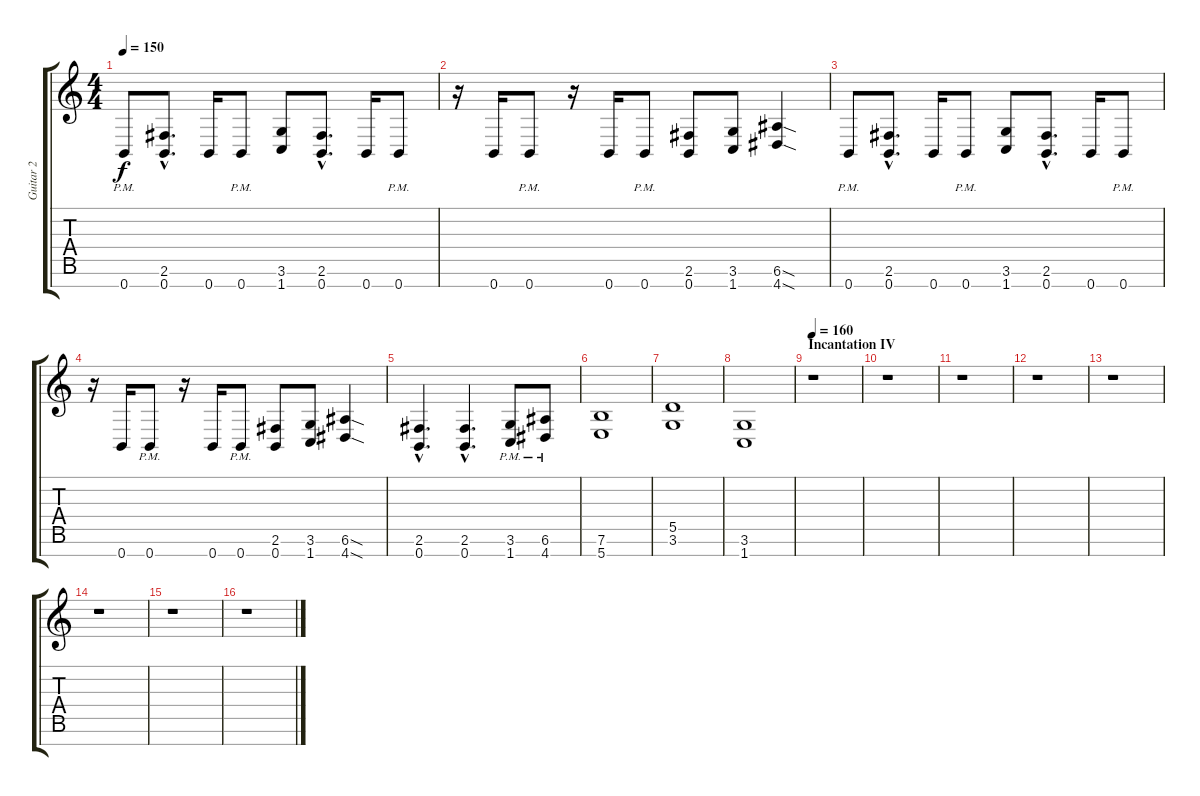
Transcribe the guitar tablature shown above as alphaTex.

\track ("Guitar 2" "Guitar 2") {instrument distortionguitar}
\staff {score tabs}
\tuning (E4 B3 G3 D3 A2 E2 B1) {hide}
\ts (4 4)
\section ("" "")
\tempo 150
\clef g2
\ks c
0.7{pm}.8{dy f} (2.6{hac} 0.7{hac}).8{d} 0.7.16 0.7{pm}.8 (3.6 1.7).8 (2.6{hac} 0.7{hac}).8{d} 0.7.16 0.7{pm}.8 |
r.16 0.7.16 0.7{pm}.8 r.16 0.7.16 0.7{pm}.8 (2.6 0.7).8 (3.6 1.7).8 (6.6{sod} 4.7{sod}).4 |
0.7{pm}.8 (2.6{hac} 0.7{hac}).8{d} 0.7.16 0.7{pm}.8 (3.6 1.7).8 (2.6{hac} 0.7{hac}).8{d} 0.7.16 0.7{pm}.8 |
r.16 0.7.16 0.7{pm}.8 r.16 0.7.16 0.7{pm}.8 (2.6 0.7).8 (3.6 1.7).8 (6.6{sod} 4.7{sod}).4 |
\section ("" "")
(2.6{hac} 0.7{hac}).4{d} (2.6{hac} 0.7{hac}).4{d} (3.6{pm} 1.7{pm}).8 (6.6{pm} 4.7{pm}).8 |
(7.6 5.7).1 |
(5.5 3.6).1 |
(3.6 1.7).1 |
\section ("" "Incantation IV")
\tempo 160
r.1 |
r.1 |
r.1 |
r.1 |
r.1 |
r.1 |
r.1 |
r.1
